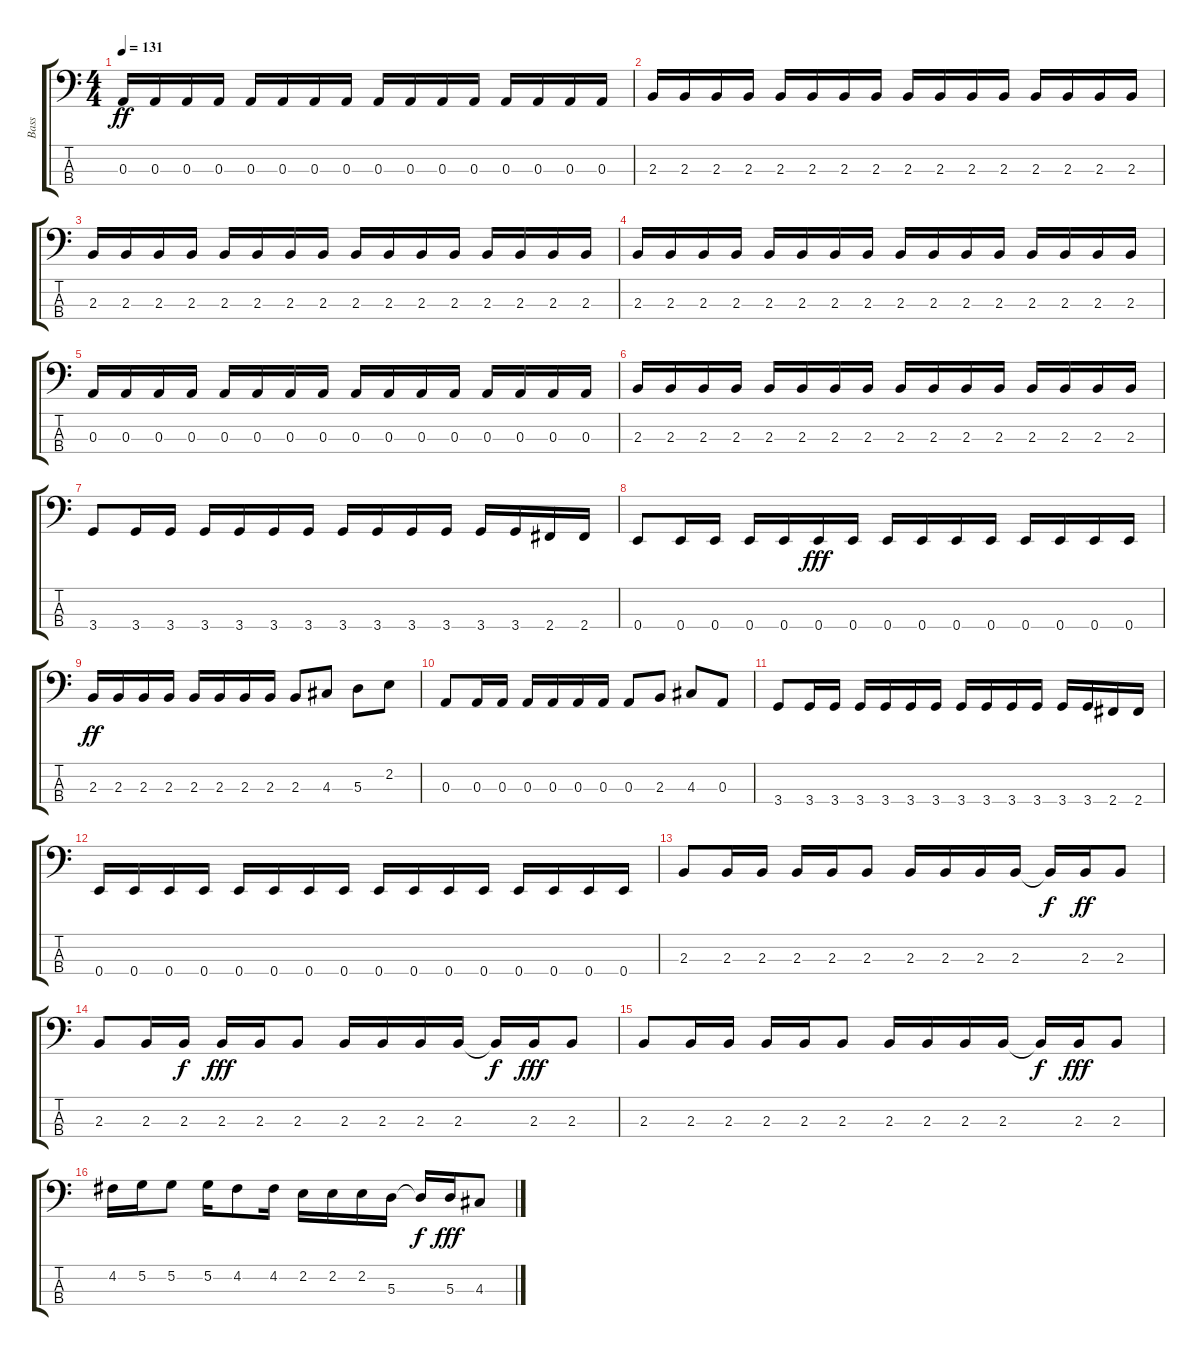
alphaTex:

\track ("Bass" "Bass") {instrument electricbassfinger}
\staff {score tabs}
\tuning (G2 D2 A1 E1) {hide}
\ts (4 4)
\tempo 131
\clef f4
\ks c
0.3.16{dy ff} 0.3.16 0.3.16 0.3.16 0.3.16 0.3.16 0.3.16 0.3.16 0.3.16 0.3.16 0.3.16 0.3.16 0.3.16 0.3.16 0.3.16 0.3.16 |
2.3.16 2.3.16 2.3.16 2.3.16 2.3.16 2.3.16 2.3.16 2.3.16 2.3.16 2.3.16 2.3.16 2.3.16 2.3.16 2.3.16 2.3.16 2.3.16 |
2.3.16 2.3.16 2.3.16 2.3.16 2.3.16 2.3.16 2.3.16 2.3.16 2.3.16 2.3.16 2.3.16 2.3.16 2.3.16 2.3.16 2.3.16 2.3.16 |
2.3.16 2.3.16 2.3.16 2.3.16 2.3.16 2.3.16 2.3.16 2.3.16 2.3.16 2.3.16 2.3.16 2.3.16 2.3.16 2.3.16 2.3.16 2.3.16 |
0.3.16 0.3.16 0.3.16 0.3.16 0.3.16 0.3.16 0.3.16 0.3.16 0.3.16 0.3.16 0.3.16 0.3.16 0.3.16 0.3.16 0.3.16 0.3.16 |
2.3.16 2.3.16 2.3.16 2.3.16 2.3.16 2.3.16 2.3.16 2.3.16 2.3.16 2.3.16 2.3.16 2.3.16 2.3.16 2.3.16 2.3.16 2.3.16 |
3.4.8 3.4.16 3.4.16 3.4.16 3.4.16 3.4.16 3.4.16 3.4.16 3.4.16 3.4.16 3.4.16 3.4.16 3.4.16 2.4.16 2.4.16 |
0.4.8 0.4.16 0.4.16 0.4.16 0.4.16 0.4.16{dy fff} 0.4.16 0.4.16 0.4.16 0.4.16 0.4.16 0.4.16 0.4.16 0.4.16 0.4.16 |
2.3.16{dy ff} 2.3.16 2.3.16 2.3.16 2.3.16 2.3.16 2.3.16 2.3.16 2.3.8 4.3.8 5.3.8 2.2.8 |
0.3.8 0.3.16 0.3.16 0.3.16 0.3.16 0.3.16 0.3.16 0.3.8 2.3.8 4.3.8 0.3.8 |
3.4.8 3.4.16 3.4.16 3.4.16 3.4.16 3.4.16 3.4.16 3.4.16 3.4.16 3.4.16 3.4.16 3.4.16 3.4.16 2.4.16 2.4.16 |
0.4.16 0.4.16 0.4.16 0.4.16 0.4.16 0.4.16 0.4.16 0.4.16 0.4.16 0.4.16 0.4.16 0.4.16 0.4.16 0.4.16 0.4.16 0.4.16 |
2.3.8 2.3.16 2.3.16 2.3.16 2.3.16 2.3.8 2.3.16 2.3.16 2.3.16 2.3.16 2.3{t}.16{dy f} 2.3.16{dy ff} 2.3.8 |
2.3.8 2.3.16 2.3.16{dy f} 2.3.16{dy fff} 2.3.16 2.3.8 2.3.16 2.3.16 2.3.16 2.3.16 2.3{t}.16{dy f} 2.3.16{dy fff} 2.3.8 |
2.3.8 2.3.16 2.3.16 2.3.16 2.3.16 2.3.8 2.3.16 2.3.16 2.3.16 2.3.16 2.3{t}.16{dy f} 2.3.16{dy fff} 2.3.8 |
4.2.16 5.2.16 5.2.8 5.2.16 4.2.8 4.2.16 2.2.16 2.2.16 2.2.16 5.3.16 5.3{t}.16{dy f} 5.3.16{dy fff} 4.3.8
